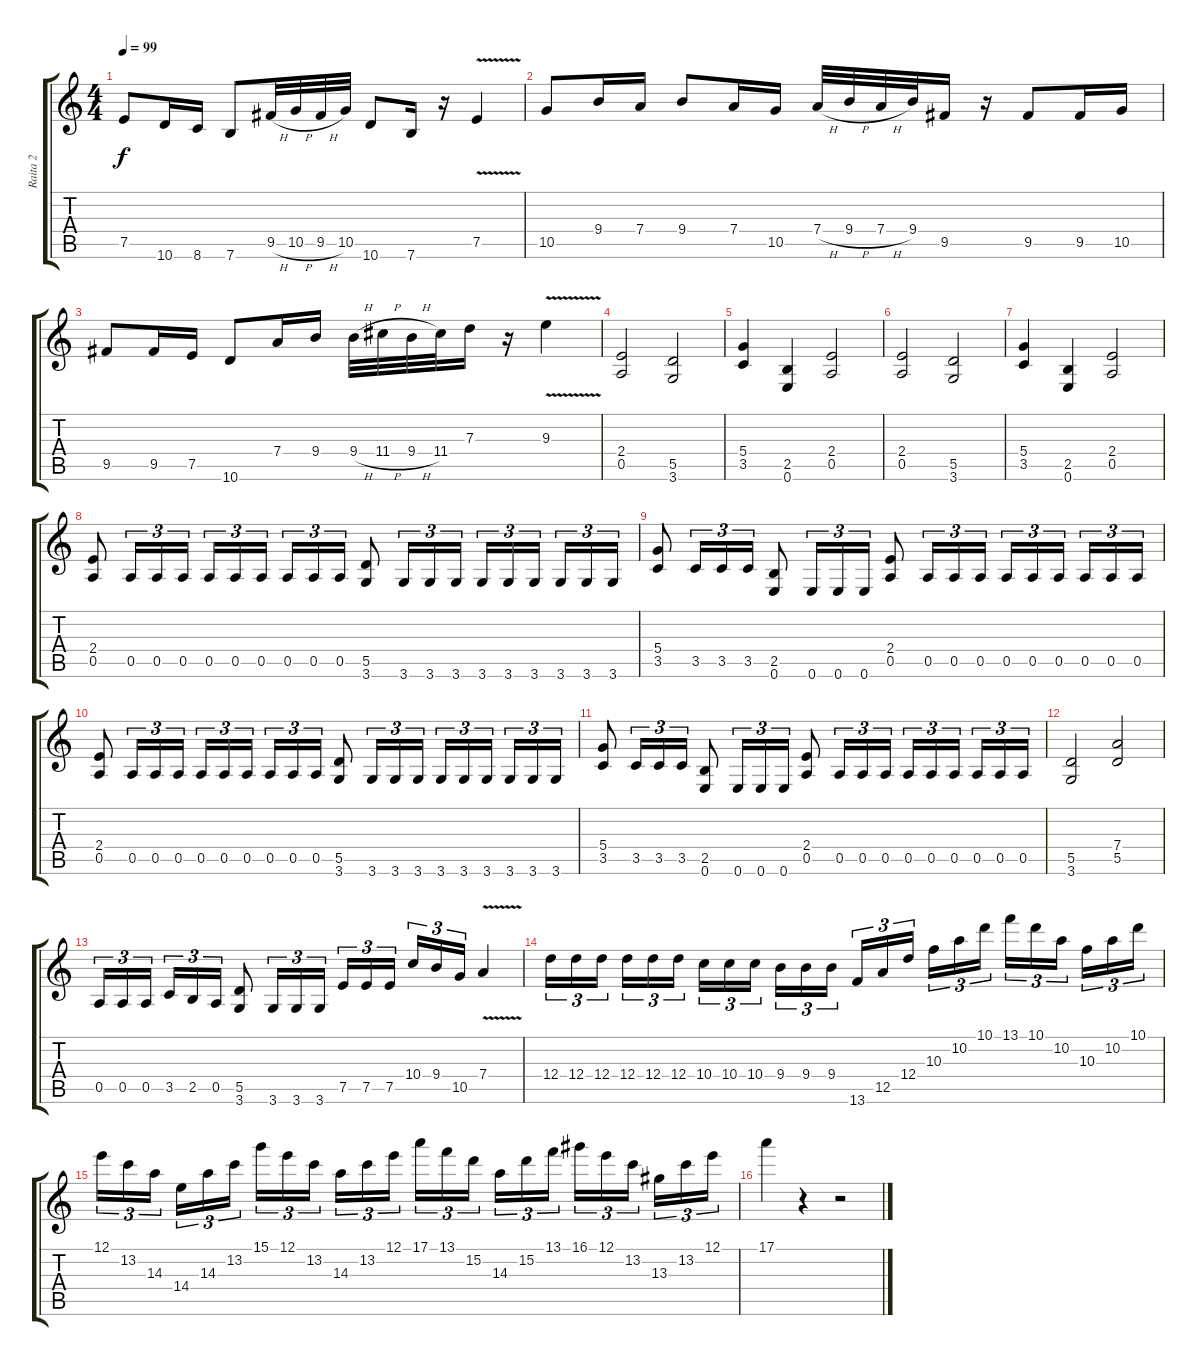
\track ("Raita 2" "Raita 2") {instrument distortionguitar}
\staff {score tabs}
\tuning (E4 B3 G3 D3 A2 E2) {hide}
\ts (4 4)
\tempo 99
\clef g2
\ks c
7.5.8{dy f} 10.6.16 8.6.16 7.6.8 9.5{h}.32 10.5{h}.32 9.5{h}.32 10.5.32 10.6.8 7.6.16 r.16 7.5{v}.4 |
10.5.8 9.4.16 7.4.16 9.4.8 7.4.16 10.5.16 7.4{h}.32 9.4{h}.32 7.4{h}.32 9.4.32 9.5.16 r.16 9.5.8 9.5.16 10.5.16 |
9.5.8 9.5.16 7.5.16 10.6.8 7.4.16 9.4.16 9.4{h}.32 11.4{h}.32 9.4{h}.32 11.4.32 7.3.16 r.16 9.3{v}.4 |
(2.4 0.5).2 (5.5 3.6).2 |
(5.4 3.5).4 (2.5 0.6).4 (2.4 0.5).2 |
(2.4 0.5).2 (5.5 3.6).2 |
(5.4 3.5).4 (2.5 0.6).4 (2.4 0.5).2 |
(2.4 0.5).8 0.5.16{tu (3 2)} 0.5.16{tu (3 2)} 0.5.16{tu (3 2)} 0.5.16{tu (3 2)} 0.5.16{tu (3 2)} 0.5.16{tu (3 2)} 0.5.16{tu (3 2)} 0.5.16{tu (3 2)} 0.5.16{tu (3 2)} (5.5 3.6).8 3.6.16{tu (3 2)} 3.6.16{tu (3 2)} 3.6.16{tu (3 2)} 3.6.16{tu (3 2)} 3.6.16{tu (3 2)} 3.6.16{tu (3 2)} 3.6.16{tu (3 2)} 3.6.16{tu (3 2)} 3.6.16{tu (3 2)} |
(5.4 3.5).8 3.5.16{tu (3 2)} 3.5.16{tu (3 2)} 3.5.16{tu (3 2)} (2.5 0.6).8 0.6.16{tu (3 2)} 0.6.16{tu (3 2)} 0.6.16{tu (3 2)} (2.4 0.5).8 0.5.16{tu (3 2)} 0.5.16{tu (3 2)} 0.5.16{tu (3 2)} 0.5.16{tu (3 2)} 0.5.16{tu (3 2)} 0.5.16{tu (3 2)} 0.5.16{tu (3 2)} 0.5.16{tu (3 2)} 0.5.16{tu (3 2)} |
(2.4 0.5).8 0.5.16{tu (3 2)} 0.5.16{tu (3 2)} 0.5.16{tu (3 2)} 0.5.16{tu (3 2)} 0.5.16{tu (3 2)} 0.5.16{tu (3 2)} 0.5.16{tu (3 2)} 0.5.16{tu (3 2)} 0.5.16{tu (3 2)} (5.5 3.6).8 3.6.16{tu (3 2)} 3.6.16{tu (3 2)} 3.6.16{tu (3 2)} 3.6.16{tu (3 2)} 3.6.16{tu (3 2)} 3.6.16{tu (3 2)} 3.6.16{tu (3 2)} 3.6.16{tu (3 2)} 3.6.16{tu (3 2)} |
(5.4 3.5).8 3.5.16{tu (3 2)} 3.5.16{tu (3 2)} 3.5.16{tu (3 2)} (2.5 0.6).8 0.6.16{tu (3 2)} 0.6.16{tu (3 2)} 0.6.16{tu (3 2)} (2.4 0.5).8 0.5.16{tu (3 2)} 0.5.16{tu (3 2)} 0.5.16{tu (3 2)} 0.5.16{tu (3 2)} 0.5.16{tu (3 2)} 0.5.16{tu (3 2)} 0.5.16{tu (3 2)} 0.5.16{tu (3 2)} 0.5.16{tu (3 2)} |
(5.5 3.6).2 (7.4 5.5).2 |
0.5.16{tu (3 2)} 0.5.16{tu (3 2)} 0.5.16{tu (3 2)} 3.5.16{tu (3 2)} 2.5.16{tu (3 2)} 0.5.16{tu (3 2)} (5.5 3.6).8 3.6.16{tu (3 2)} 3.6.16{tu (3 2)} 3.6.16{tu (3 2)} 7.5.16{tu (3 2)} 7.5.16{tu (3 2)} 7.5.16{tu (3 2)} 10.4.16{tu (3 2)} 9.4.16{tu (3 2)} 10.5.16{tu (3 2)} 7.4{v}.4 |
12.4.16{tu (3 2)} 12.4.16{tu (3 2)} 12.4.16{tu (3 2)} 12.4.16{tu (3 2)} 12.4.16{tu (3 2)} 12.4.16{tu (3 2)} 10.4.16{tu (3 2)} 10.4.16{tu (3 2)} 10.4.16{tu (3 2)} 9.4.16{tu (3 2)} 9.4.16{tu (3 2)} 9.4.16{tu (3 2)} 13.6.16{tu (3 2)} 12.5.16{tu (3 2)} 12.4.16{tu (3 2)} 10.3.16{tu (3 2)} 10.2.16{tu (3 2)} 10.1.16{tu (3 2)} 13.1.16{tu (3 2)} 10.1.16{tu (3 2)} 10.2.16{tu (3 2)} 10.3.16{tu (3 2)} 10.2.16{tu (3 2)} 10.1.16{tu (3 2)} |
12.1.16{tu (3 2)} 13.2.16{tu (3 2)} 14.3.16{tu (3 2)} 14.4.16{tu (3 2)} 14.3.16{tu (3 2)} 13.2.16{tu (3 2)} 15.1.16{tu (3 2)} 12.1.16{tu (3 2)} 13.2.16{tu (3 2)} 14.3.16{tu (3 2)} 13.2.16{tu (3 2)} 12.1.16{tu (3 2)} 17.1.16{tu (3 2)} 13.1.16{tu (3 2)} 15.2.16{tu (3 2)} 14.3.16{tu (3 2)} 15.2.16{tu (3 2)} 13.1.16{tu (3 2)} 16.1.16{tu (3 2)} 12.1.16{tu (3 2)} 13.2.16{tu (3 2)} 13.3.16{tu (3 2)} 13.2.16{tu (3 2)} 12.1.16{tu (3 2)} |
17.1.4 r.4 r.2
